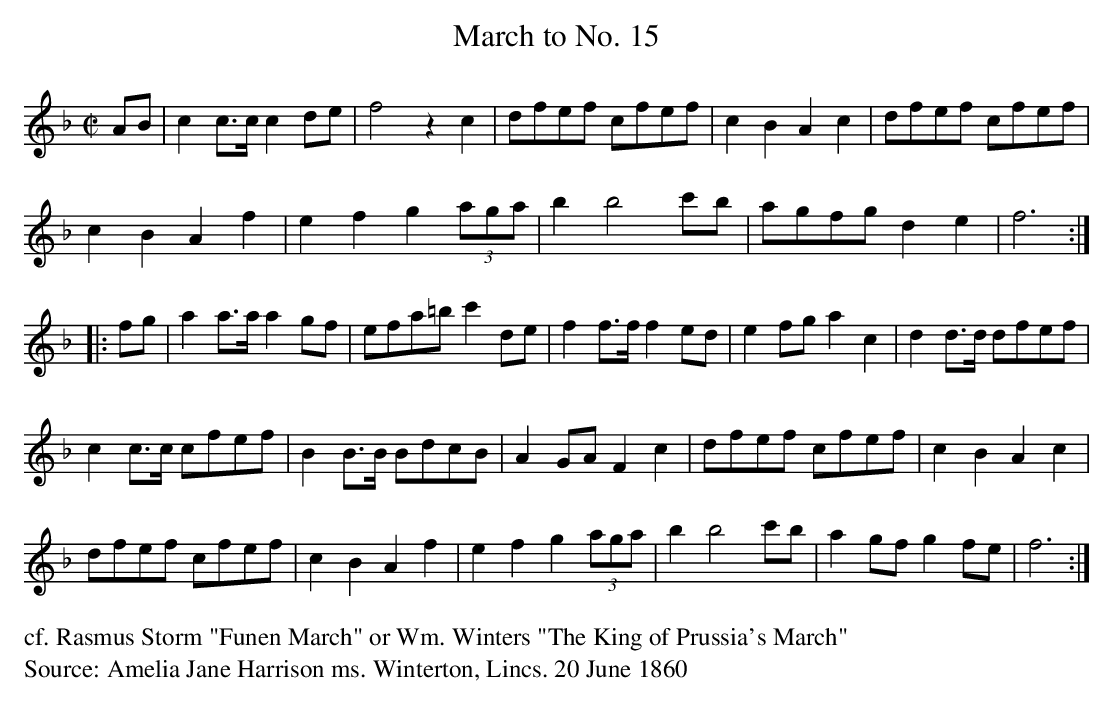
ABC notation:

X:1
T:March to No. 15
M:C|
L:1/8
K:F
AB| c2c>cc2de|f4z2c2|dfef cfef|c2B2A2c2|dfef cfef|
c2B2A2f2|e2f2g2(3aga|b2b4c'b|agfg d2e2|f6::
fg|a2a>aa2gf|efa=bc'2de|f2f>ff2ed|e2fga2c2|d2d>d dfef |
c2c>c cfef| B2B>B BdcB|A2GAF2c2|dfef cfef |c2B2A2c2|
dfef cfef | c2B2A2f2| e2f2g2(3aga|b2b4c'b|a2gfg2fe|f6:|
